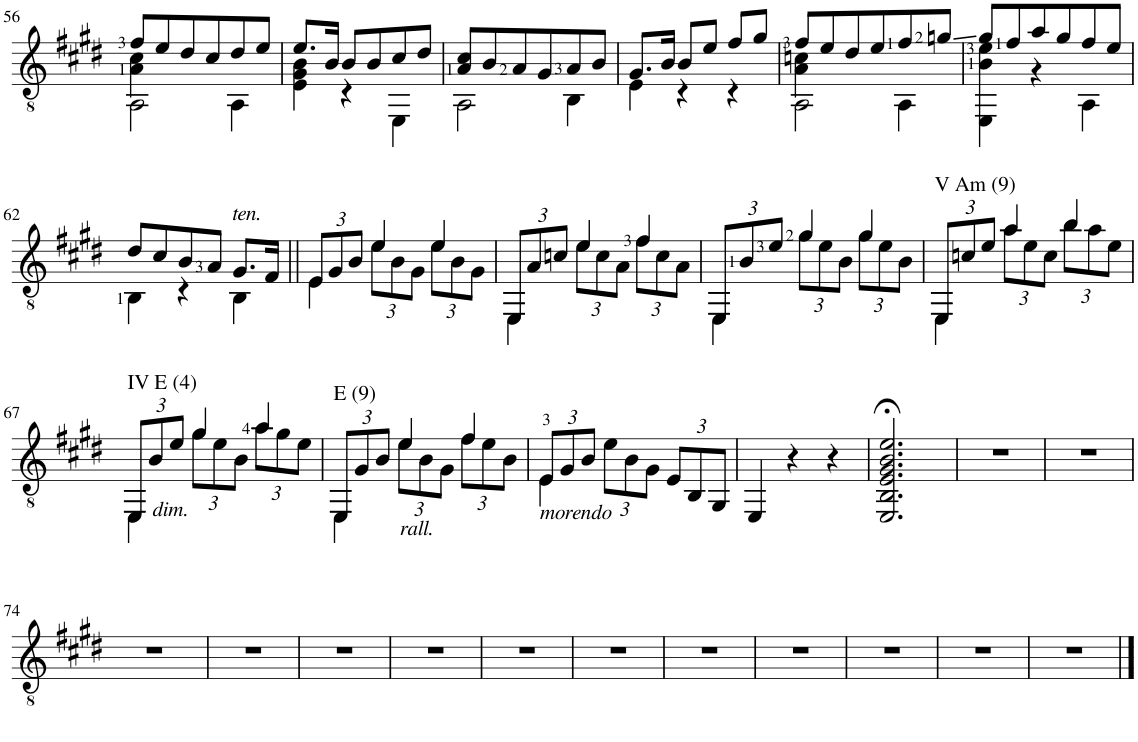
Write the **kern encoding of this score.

**kern
*part1
*staff1
*I"Guitar
*I'Guit.
!!LO:PB:g=z
*clefGv2
*k[f#c#g#d#]
*M3/4
=56
*^
*	*^
8f#/L	4A\ 4c#\	2AA\
8e/	.	.
8d#/	2ryy	.
8c#/	.	.
8d#/	.	4AA\
8e/J	.	.
*	*v	*v
=57	=57
8.e/L	4E\ 4G#\ 4B\
16B/Jk	.
8B/L	4r
8B/	.
8c#/	4EE\
8d#/J	.
=58	=58
8A/ 8c#/L	2AA\
8B/	.
8A/	.
8G#/	.
8A/	4BB\
8B/J	.
=59	=59
8.G#/L	4E\
16B/Jk	.
8B/L	4r
8e/J	.
8f#/L	4r
8g#/J	.
=60	=60
*	*^
8f#/L	4A\ 4cn\	2AA\
8e/	.	.
8d#/	2ryy	.
8e/	.	.
8f#/	.	4AA\
8gn/J	.	.
*	*v	*v
=61	=61
8g#/L	4EE\ 4B\ 4e\
8f#/	.
8a/	4r
8g#/	.
8f#/	4AA\
8e/J	.
!!LO:LB:g=z	!!
=62	=62
8d#/L	4BB\
8c#/	.
8B/	4r
8A/J	.
!LO:TX:a:i:t=ten.	!
8.G#/L	4BB\
16F#/Jk	.
=63||	=63||
*Xbrackettup	*
12E/L	4E\
12G#/	.
12B/J	.
4e/	12e\L
.	12B\
.	12G#\J
4e/	12e\L
.	12B\
.	12G#\J
=64	=64
12EE/L	4EE\
12A/	.
12cn/J	.
4e/	12e\L
.	12c\
.	12A\J
4f#/	12f#\L
.	12c\
.	12A\J
=65	=65
12EE/L	4EE\
12B/	.
12e/J	.
4g#/	12g#\L
.	12e\
.	12B\J
4g#/	12g#\L
.	12e\
.	12B\J
=66	=66
!LO:TX:a:t=V Am (9)	!
12EE/L	4EE\
12cn/	.
12e/J	.
4a/	12a\L
.	12e\
.	12c\J
4b/	12b\L
.	12a\
.	12e\J
!!LO:LB:g=z	!!
=67	=67
!LO:TX:a:t=IV E (4)	!
12EE/L	4EE\
!LO:TX:b:i:t=dim.	!
12B/	.
12e/J	.
4g#/	12g#\L
.	12e\
.	12B\J
4a/	12a\L
.	12g#\
.	12e\J
=68	=68
!LO:TX:a:t=E (9)	!
12EE/L	4EE\
12G#/	.
12B/J	.
!LO:TX:b:i:t=rall.	!
4e/	12e\L
.	12B\
.	12G#\J
4f#/	12f#\L
.	12e\
.	12B\J
=69	=69
!LO:TX:b:i:t=morendo	!
12E/L	4E\
12G#/	.
12B/J	.
12e\L	2ryy
12B\	.
12G#\J	.
12E/L	.
12BB/	.
12GG#/J	.
*v	*v
=70
4EE/
4r
4r
=71
2.EE/;< 2.BB/;< 2.E/;< 2.G#/;< 2.B/;< 2.e/;<
=72
2.r
=73
2.r
!!LO:LB:g=z
=74
2.r
=75
2.r
=76
2.r
=77
2.r
=78
2.r
=79
2.r
=80
2.r
=81
2.r
=82
2.r
=83
2.r
=84
2.r
==
*-
